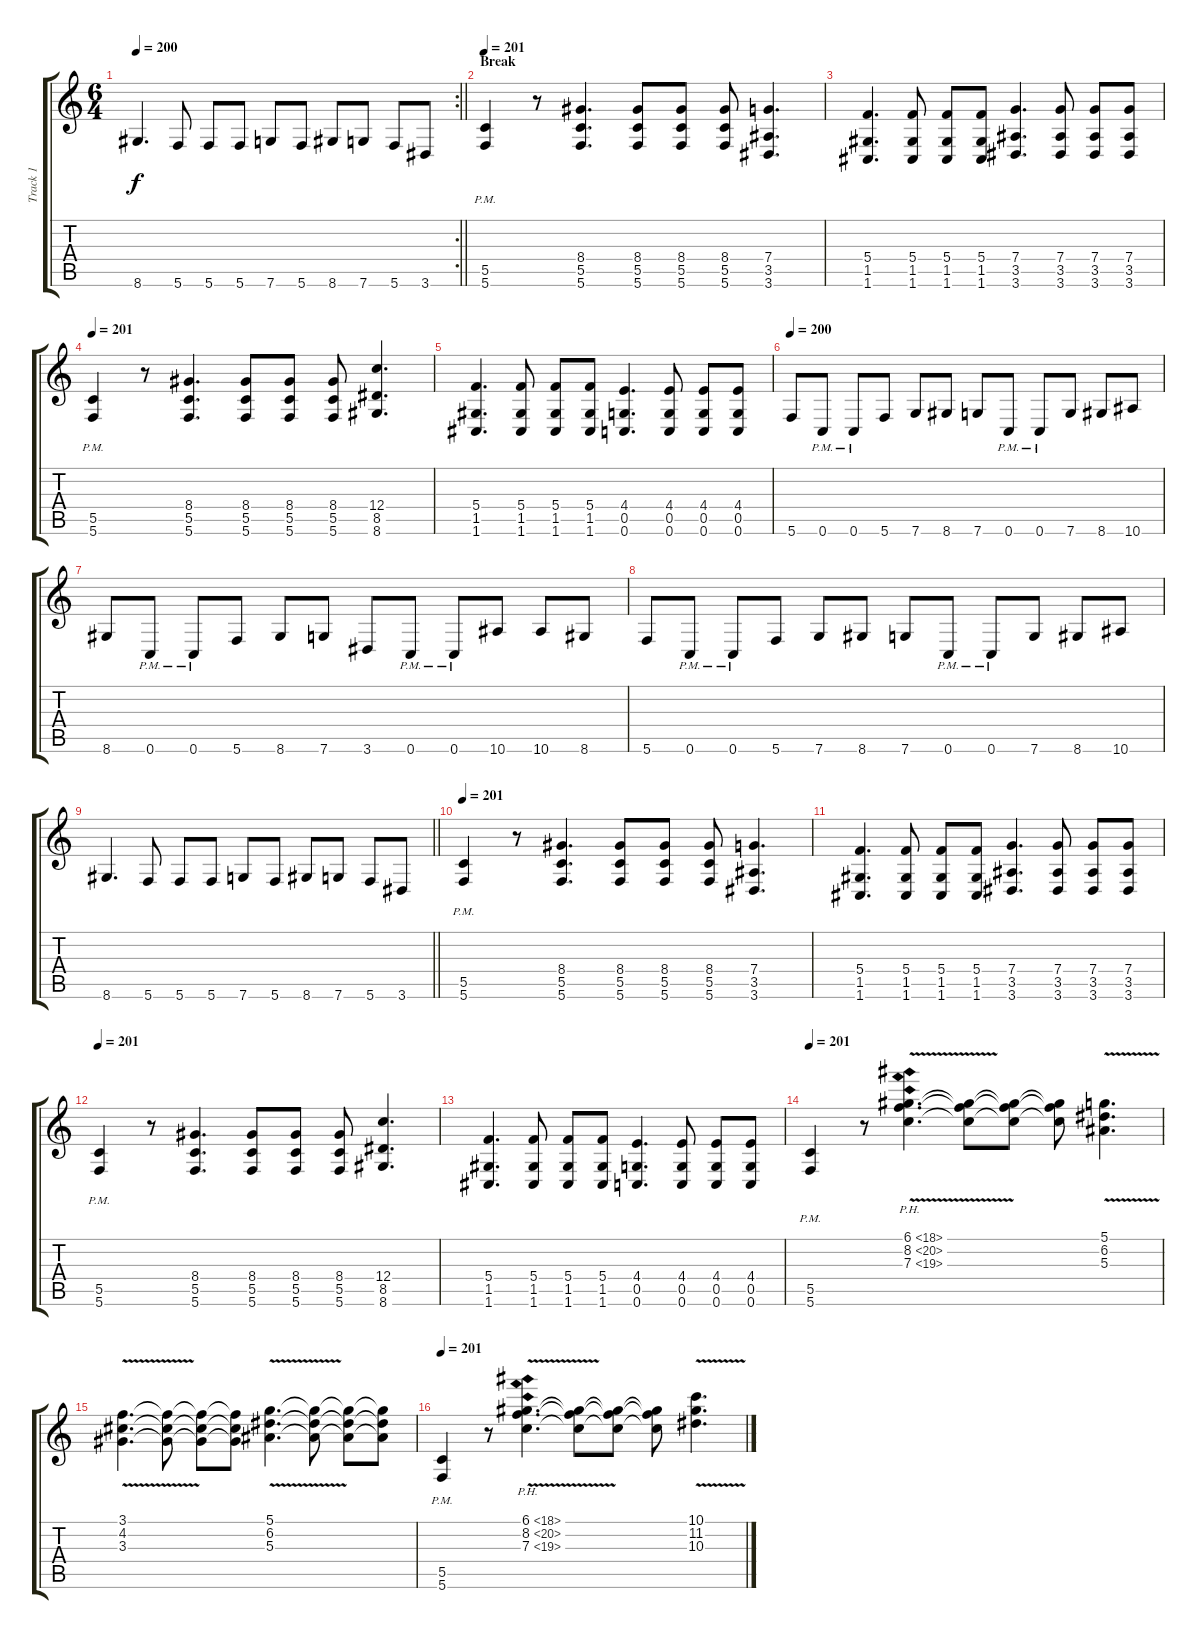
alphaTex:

\track ("Track 1" "Track 1") {instrument distortionguitar}
\staff {score tabs}
\tuning (D4 A3 F3 C3 G2 C2) {hide}
\rc 2
\ts (6 4)
\tempo 200
\clef g2
\barLineRight lightlight
\ks c
8.6.4{d dy f} 5.6.8 5.6.8 5.6.8 7.6.8 5.6.8 8.6.8 7.6.8 5.6.8 3.6.8 |
\section ("" "Break")
\tempo 201
(5.5{pm} 5.6{pm}).4 r.8 (8.4 5.5 5.6).4{d} (8.4 5.5 5.6).8 (8.4 5.5 5.6).8 (8.4 5.5 5.6).8 (7.4 3.5 3.6).4{d} |
(5.4 1.5 1.6).4{d} (5.4 1.5 1.6).8 (5.4 1.5 1.6).8 (5.4 1.5 1.6).8 (7.4 3.5 3.6).4{d} (7.4 3.5 3.6).8 (7.4 3.5 3.6).8 (7.4 3.5 3.6).8 |
\tempo 201
(5.5{pm} 5.6{pm}).4 r.8 (8.4 5.5 5.6).4{d} (8.4 5.5 5.6).8 (8.4 5.5 5.6).8 (8.4 5.5 5.6).8 (12.4 8.5 8.6).4{d} |
(5.4 1.5 1.6).4{d} (5.4 1.5 1.6).8 (5.4 1.5 1.6).8 (5.4 1.5 1.6).8 (4.4 0.5 0.6).4{d} (4.4 0.5 0.6).8 (4.4 0.5 0.6).8 (4.4 0.5 0.6).8 |
\tempo 200
5.6.8 0.6{pm}.8 0.6{pm}.8 5.6.8 7.6.8 8.6.8 7.6.8 0.6{pm}.8 0.6{pm}.8 7.6.8 8.6.8 10.6.8 |
8.6.8 0.6{pm}.8 0.6{pm}.8 5.6.8 8.6.8 7.6.8 3.6.8 0.6{pm}.8 0.6{pm}.8 10.6.8 10.6.8 8.6.8 |
5.6.8 0.6{pm}.8 0.6{pm}.8 5.6.8 7.6.8 8.6.8 7.6.8 0.6{pm}.8 0.6{pm}.8 7.6.8 8.6.8 10.6.8 |
\barLineRight lightlight
8.6.4{d} 5.6.8 5.6.8 5.6.8 7.6.8 5.6.8 8.6.8 7.6.8 5.6.8 3.6.8 |
\tempo 201
(5.5{pm} 5.6{pm}).4 r.8 (8.4 5.5 5.6).4{d} (8.4 5.5 5.6).8 (8.4 5.5 5.6).8 (8.4 5.5 5.6).8 (7.4 3.5 3.6).4{d} |
(5.4 1.5 1.6).4{d} (5.4 1.5 1.6).8 (5.4 1.5 1.6).8 (5.4 1.5 1.6).8 (7.4 3.5 3.6).4{d} (7.4 3.5 3.6).8 (7.4 3.5 3.6).8 (7.4 3.5 3.6).8 |
\tempo 201
(5.5{pm} 5.6{pm}).4 r.8 (8.4 5.5 5.6).4{d} (8.4 5.5 5.6).8 (8.4 5.5 5.6).8 (8.4 5.5 5.6).8 (12.4 8.5 8.6).4{d} |
(5.4 1.5 1.6).4{d} (5.4 1.5 1.6).8 (5.4 1.5 1.6).8 (5.4 1.5 1.6).8 (4.4 0.5 0.6).4{d} (4.4 0.5 0.6).8 (4.4 0.5 0.6).8 (4.4 0.5 0.6).8 |
\tempo 201
(5.5{pm} 5.6{pm}).4 r.8 (6.1{ph 12 v} 8.2{ph 12 v} 7.3{ph 12 v}).4{d} (6.1{t} 8.2{t} 7.3{t}).8 (6.1{t} 8.2{t} 7.3{t}).8 (6.1{t} 8.2{t} 7.3{t}).8 (5.1{v} 6.2{v} 5.3{v}).4{d} |
(3.1{v} 4.2{v} 3.3{v}).4{d} (3.1{t} 4.2{t} 3.3{t}).8 (3.1{t} 4.2{t} 3.3{t}).8 (3.1{t} 4.2{t} 3.3{t}).8 (5.1{v} 6.2{v} 5.3{v}).4{d} (5.1{t} 6.2{t} 5.3{t}).8 (5.1{t} 6.2{t} 5.3{t}).8 (5.1{t} 6.2{t} 5.3{t}).8 |
\tempo 201
(5.5{pm} 5.6{pm}).4 r.8 (6.1{ph 12 v} 8.2{ph 12 v} 7.3{ph 12 v}).4{d} (6.1{t} 8.2{t} 7.3{t}).8 (6.1{t} 8.2{t} 7.3{t}).8 (6.1{t} 8.2{t} 7.3{t}).8 (10.1{v} 11.2{v} 10.3{v}).4{d}
